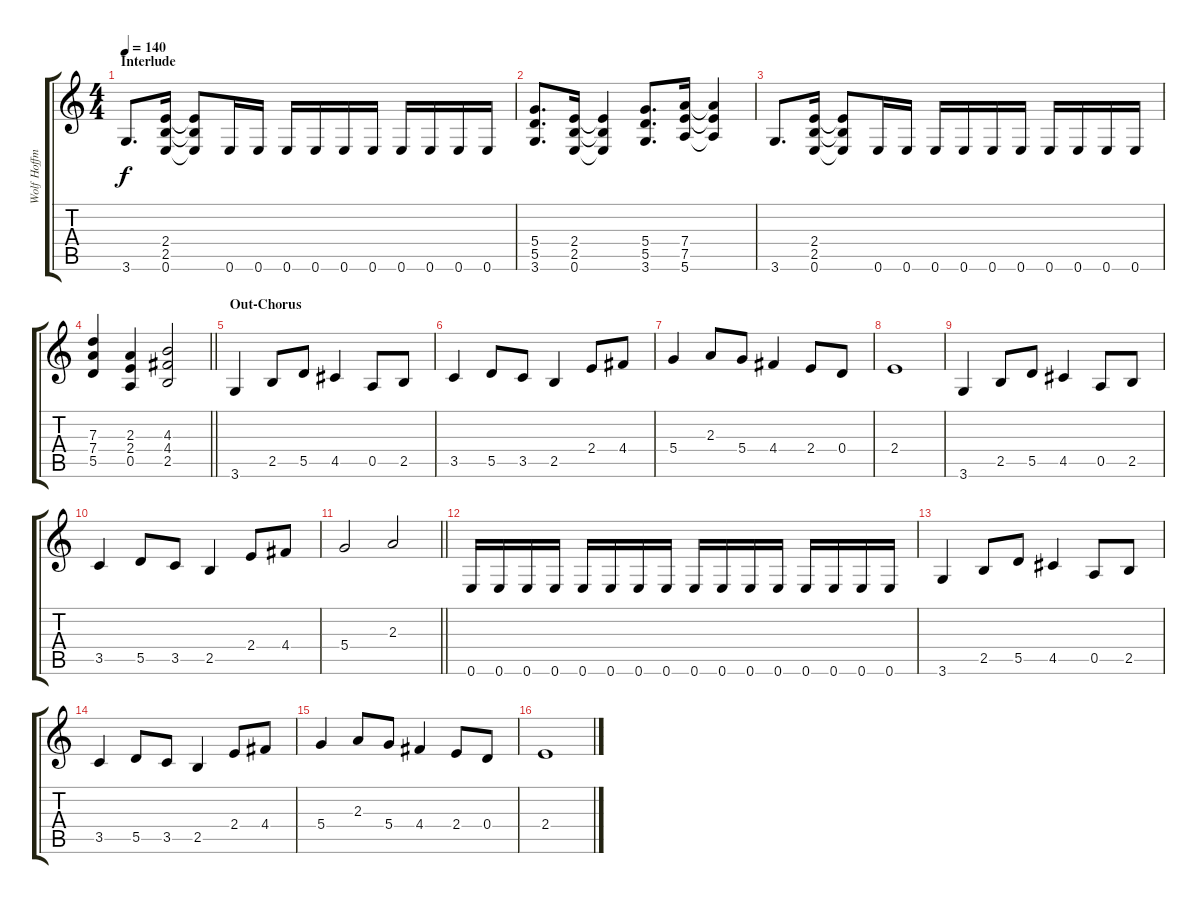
\track ("Wolf Hoffmann (Guitar)" "Wolf Hoffm") {instrument distortionguitar}
\staff {score tabs}
\tuning (E4 B3 G3 D3 A2 E2) {hide}
\ts (4 4)
\section ("" "Interlude")
\tempo 140
\clef g2
\ks c
3.6.8{d dy f} (2.4 2.5 0.6).16 (2.4{t} 2.5{t} 0.6{t}).8 0.6.16 0.6.16 0.6.16 0.6.16 0.6.16 0.6.16 0.6.16 0.6.16 0.6.16 0.6.16 |
(5.4 5.5 3.6).8{d} (2.4 2.5 0.6).16 (2.4{t} 2.5{t} 0.6{t}).4 (5.4 5.5 3.6).8{d} (7.4 7.5 5.6).16 (7.4{t} 7.5{t} 5.6{t}).4 |
3.6.8{d} (2.4 2.5 0.6).16 (2.4{t} 2.5{t} 0.6{t}).8 0.6.16 0.6.16 0.6.16 0.6.16 0.6.16 0.6.16 0.6.16 0.6.16 0.6.16 0.6.16 |
\barLineRight lightlight
(7.3 7.4 5.5).4 (2.3 2.4 0.5).4 (4.3 4.4 2.5).2 |
\section ("" "Out-Chorus")
3.6.4 2.5.8 5.5.8 4.5.4 0.5.8 2.5.8 |
3.5.4 5.5.8 3.5.8 2.5.4 2.4.8 4.4.8 |
5.4.4 2.3.8 5.4.8 4.4.4 2.4.8 0.4.8 |
2.4.1 |
3.6.4 2.5.8 5.5.8 4.5.4 0.5.8 2.5.8 |
3.5.4 5.5.8 3.5.8 2.5.4 2.4.8 4.4.8 |
\barLineRight lightlight
5.4.2 2.3.2 |
0.6.16 0.6.16 0.6.16 0.6.16 0.6.16 0.6.16 0.6.16 0.6.16 0.6.16 0.6.16 0.6.16 0.6.16 0.6.16 0.6.16 0.6.16 0.6.16 |
3.6.4 2.5.8 5.5.8 4.5.4 0.5.8 2.5.8 |
3.5.4 5.5.8 3.5.8 2.5.4 2.4.8 4.4.8 |
5.4.4 2.3.8 5.4.8 4.4.4 2.4.8 0.4.8 |
2.4.1
